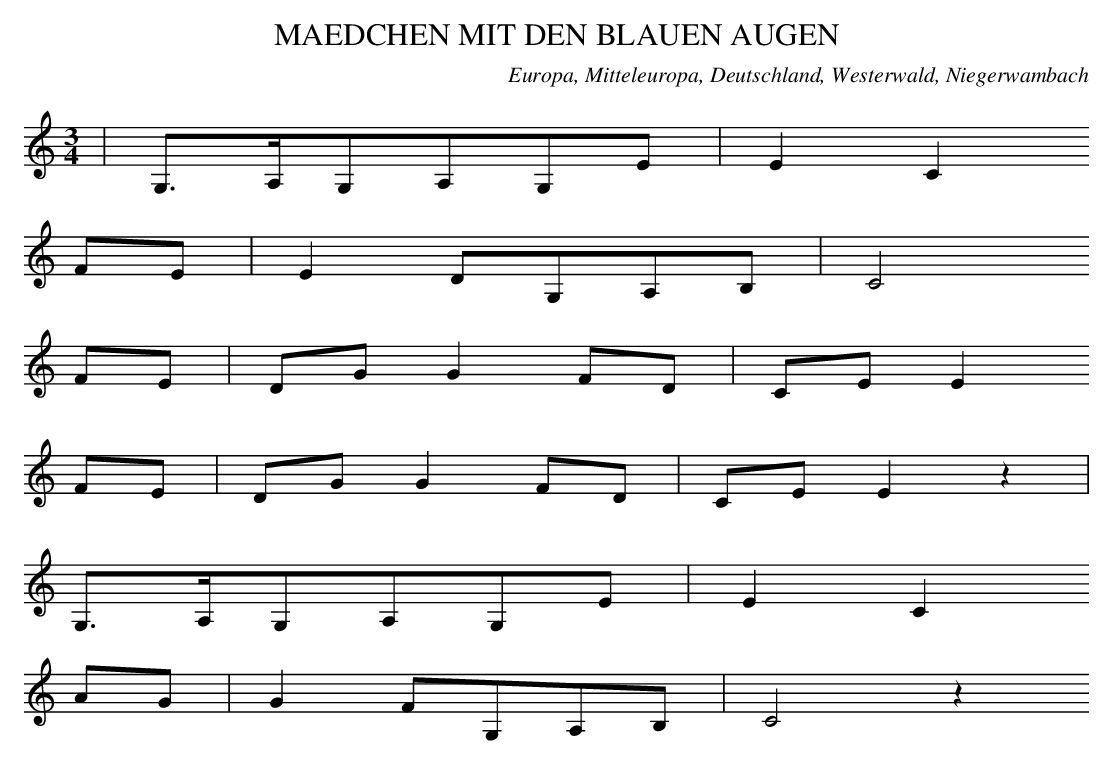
X:1
T: MAEDCHEN MIT DEN BLAUEN AUGEN
O: Europa, Mitteleuropa, Deutschland, Westerwald, Niegerwambach
M: 3/4
L: 1/16
K: C
 | G,3A,G,2A,2G,2E2 | E4C4
F2E2 | E4D2G,2A,2B,2 | C8
F2E2 | D2G2G4F2D2 | C2E2E4
F2E2 | D2G2G4F2D2 | C2E2E4z4 |
G,3A,G,2A,2G,2E2 | E4C4
A2G2 | G4F2G,2A,2B,2 | C8z4
